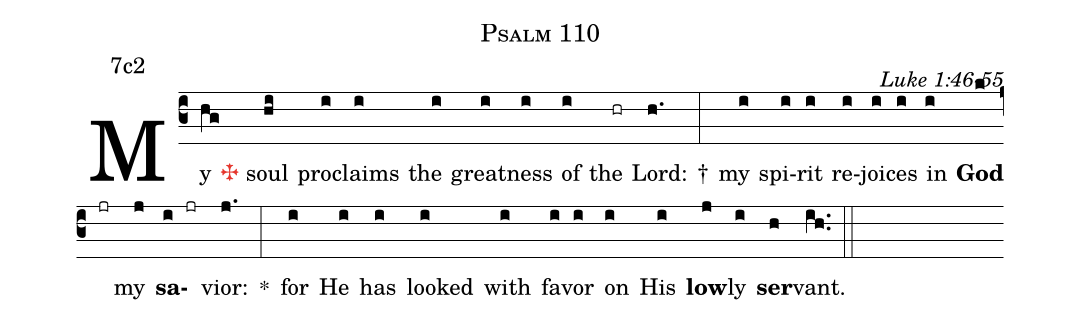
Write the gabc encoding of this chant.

name:Psalm 110;
annotation:7c2;
mode:7;
commentary:Luke 1:46-55;
%%
(c3) My(hg) <c><v>\grealtcross</v></c> soul(hi) pro(i)claims(i) the(i) great(i)ness(i) of(i)
the(hr) Lord:(h.) †(:)
my(i) spi(i)rit(i) re(i)joi(i)ces(i) in(i) <b>{God}</b>(k) (jr) my(j) <b>{sa}</b>(i)(jr)vior:(j.) *(:)
for(i) He(i) has(i) looked(i) with(i) fa(i)vor(i) on(i) His(i)
<b>{low}</b>(j)ly(i) <b>{ser}</b>(h)vant.(ih..) (::)
